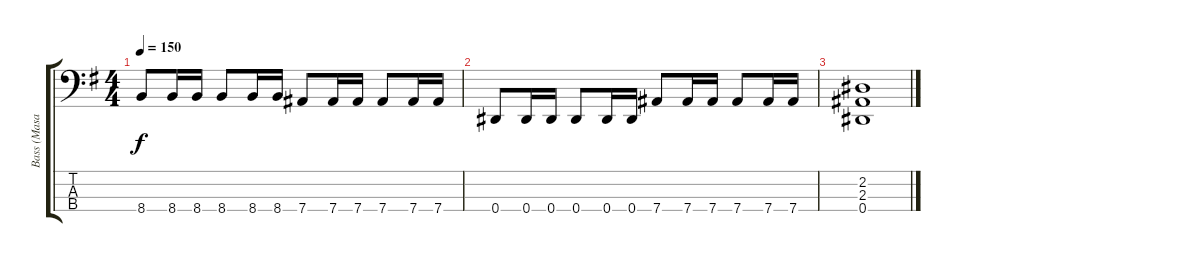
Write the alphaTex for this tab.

\track ("Bass (Masaki)" "Bass (Masa") {instrument electricbassfinger}
\staff {score tabs}
\tuning (Gb2 Db2 Ab1 Eb1) {hide}
\ts (4 4)
\tempo 150
\clef f4
\ks g
8.4.8{dy f} 8.4.16 8.4.16 8.4.8 8.4.16 8.4.16 7.4.8 7.4.16 7.4.16 7.4.8 7.4.16 7.4.16 |
0.4.8 0.4.16 0.4.16 0.4.8 0.4.16 0.4.16 7.4.8 7.4.16 7.4.16 7.4.8 7.4.16 7.4.16 |
(2.2 2.3 0.4).1
